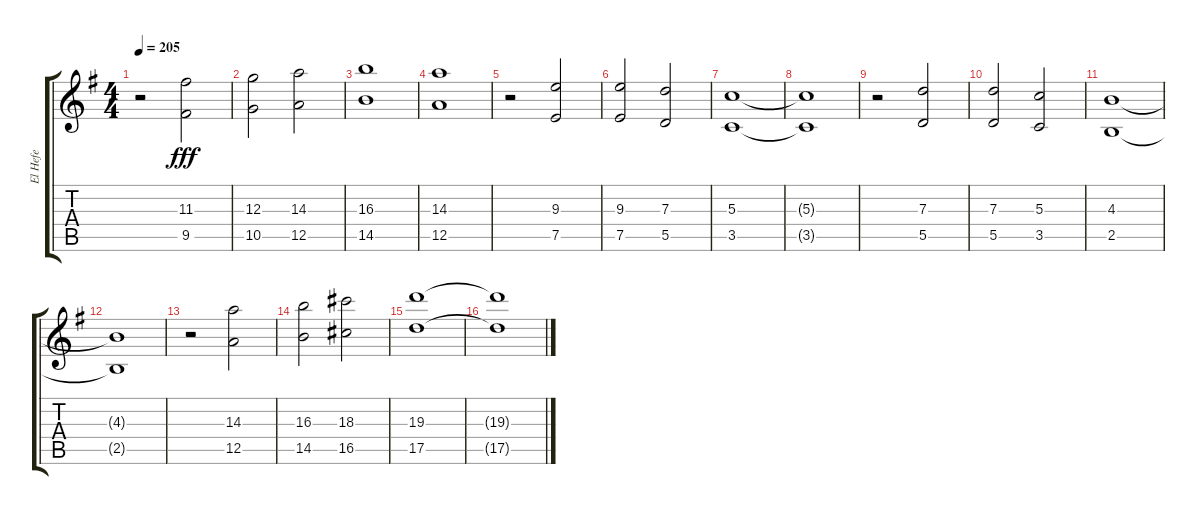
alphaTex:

\track ("El Hefe" "El Hefe") {instrument overdrivenguitar}
\staff {score tabs}
\tuning (E4 B3 G3 D3 A2 E2) {hide}
\ts (4 4)
\tempo 205
\clef g2
\ks eminor
r.2{dy fff} (11.3 9.5).2 |
(12.3 10.5).2 (14.3 12.5).2 |
(16.3 14.5).1 |
(14.3 12.5).1 |
r.2 (9.3 7.5).2 |
(9.3 7.5).2 (7.3 5.5).2 |
(5.3 3.5).1 |
(5.3{t} 3.5{t}).1 |
r.2 (7.3 5.5).2 |
(7.3 5.5).2 (5.3 3.5).2 |
(4.3 2.5).1 |
(4.3{t} 2.5{t}).1 |
r.2 (14.3 12.5).2 |
(16.3 14.5).2 (18.3 16.5).2 |
(19.3 17.5).1 |
(19.3{t} 17.5{t}).1
